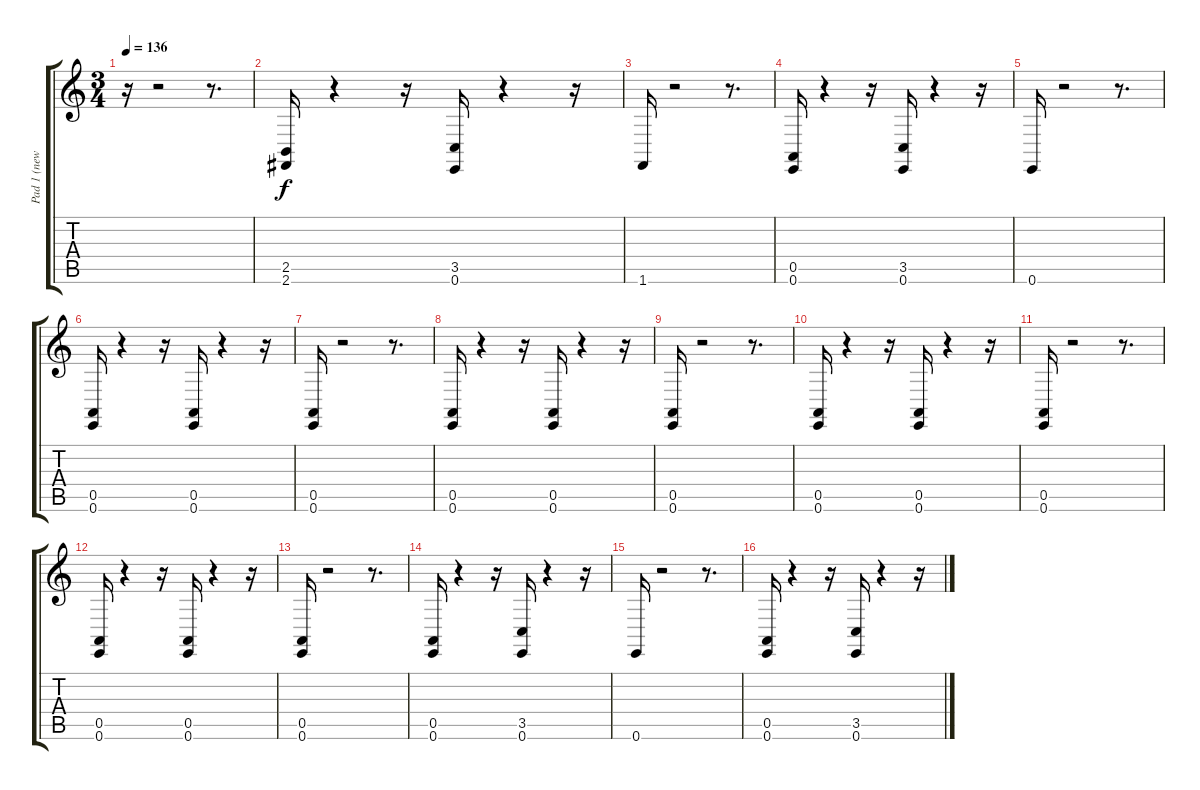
\track ("Pad 1 (new age)" "Pad 1 (new") {instrument pad1newage}
\staff {score tabs}
\tuning (E4 B3 G3 D3 A2 E2) {hide}
\ts (3 4)
\tempo 136
\clef g2
\ks c
r.16{dy f} r.2 r.8{d} |
(2.5 2.6).16 r.4 r.16 (3.5 0.6).16 r.4 r.16 |
1.6.16 r.2 r.8{d} |
(0.5 0.6).16 r.4 r.16 (3.5 0.6).16 r.4 r.16 |
0.6.16 r.2 r.8{d} |
(0.5 0.6).16 r.4 r.16 (0.5 0.6).16 r.4 r.16 |
(0.5 0.6).16 r.2 r.8{d} |
(0.5 0.6).16 r.4 r.16 (0.5 0.6).16 r.4 r.16 |
(0.5 0.6).16 r.2 r.8{d} |
(0.5 0.6).16 r.4 r.16 (0.5 0.6).16 r.4 r.16 |
(0.5 0.6).16 r.2 r.8{d} |
(0.5 0.6).16 r.4 r.16 (0.5 0.6).16 r.4 r.16 |
(0.5 0.6).16 r.2 r.8{d} |
(0.5 0.6).16 r.4 r.16 (3.5 0.6).16 r.4 r.16 |
0.6.16 r.2 r.8{d} |
(0.5 0.6).16 r.4 r.16 (3.5 0.6).16 r.4 r.16
